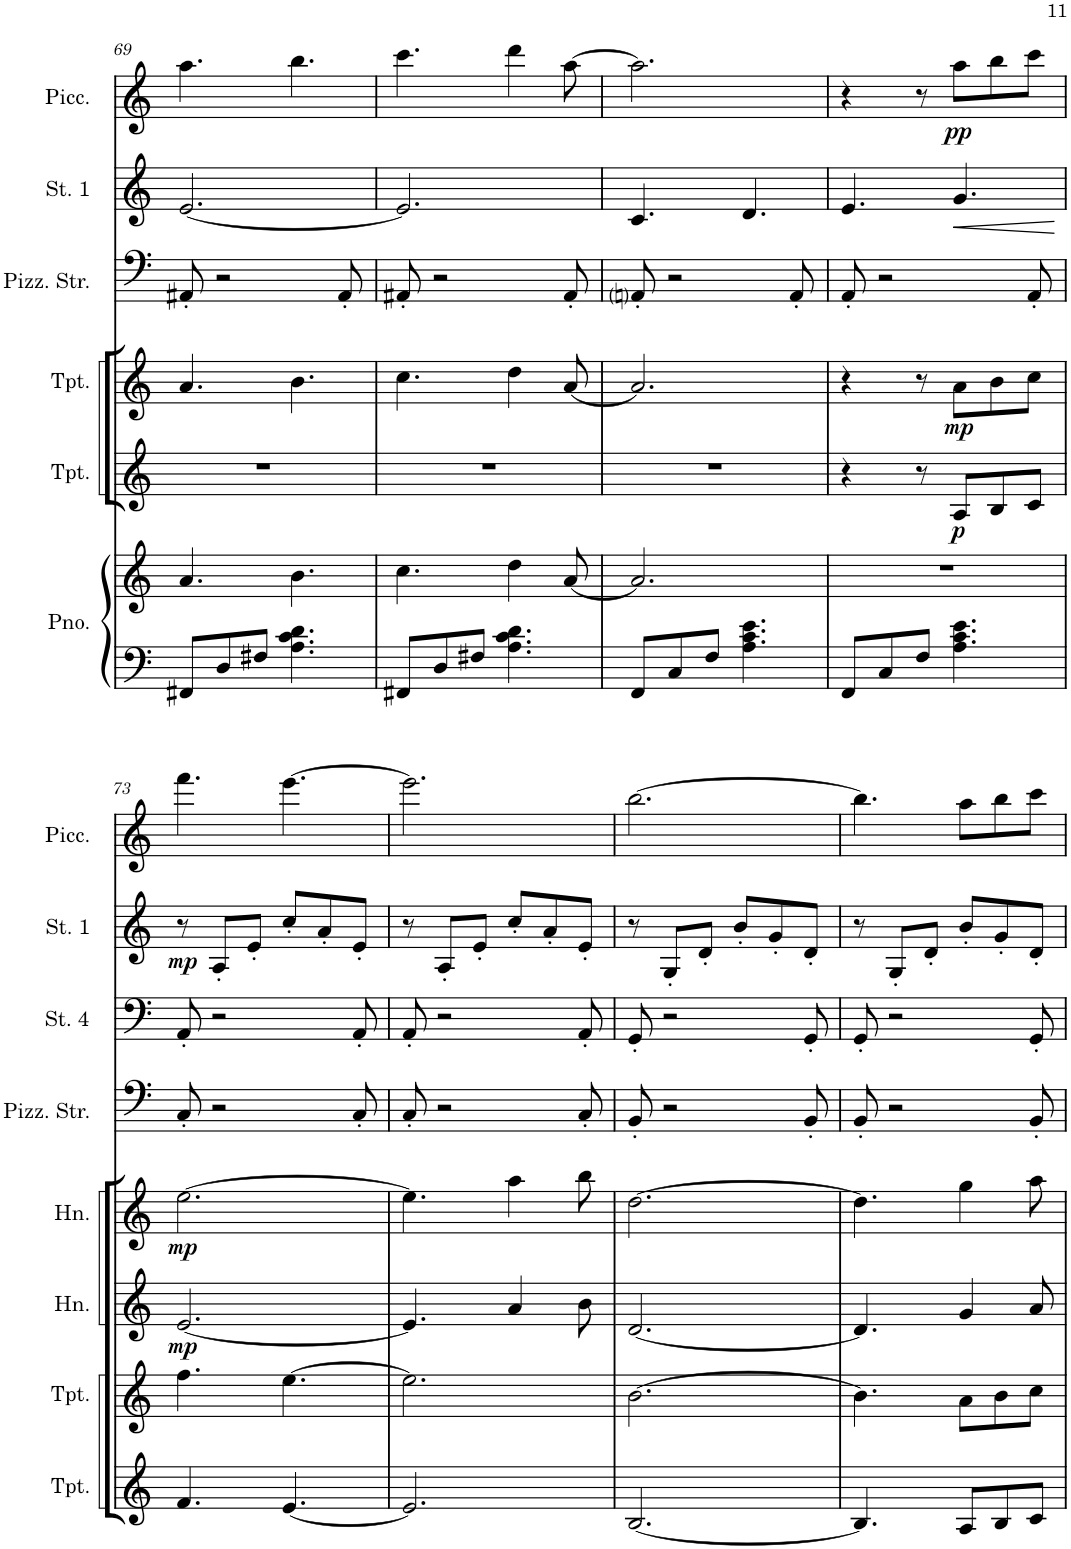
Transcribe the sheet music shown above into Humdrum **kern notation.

**kern	**kern	**kern	**dynam	**kern	**dynam	**kern	**dynam	**kern	**dynam	**kern	**kern	**kern	**dynam	**kern	**dynam
*part9	*part9	*part8	*part8	*part7	*part7	*part6	*part6	*part5	*part5	*part4	*part3	*part2	*part2	*part1	*part1
*staff10	*staff9	*staff8	*staff8	*staff7	*staff7	*staff6	*staff6	*staff5	*staff5	*staff4	*staff3	*staff2	*staff2	*staff1	*staff1
*I"Piano	*	*I"Trumpet	*	*I"Trumpet	*	*I"Horn	*	*I"Horn	*	*I"Pizzicato Strings	*I"Strings 4	*I"Strings 1	*	*I"Piccolo	*
*I'Pno.	*	*I'Tpt.	*	*I'Tpt.	*	*I'Hn.	*	*I'Hn.	*	*I'Pizz. Str.	*I'St. 4	*I'St. 1	*	*I'Picc.	*
!!LO:PB:g=z
*clefF4	*clefG2	*clefG2	*	*clefG2	*	*clefG2	*	*clefG2	*	*clefF5	*clefF4	*clefG2	*	*clefG2	*
*	*	*Trd1c2	*	*Trd1c2	*	*Trd7c12	*	*Trd7c12	*	*	*	*	*	*Trd-7c-12	*
*k[]	*k[]	*k[]	*	*k[]	*	*k[]	*	*k[]	*	*k[]	*k[]	*k[]	*	*k[]	*
*M6/8	*M6/8	*M6/8	*	*M6/8	*	*M6/8	*	*M6/8	*	*M6/8	*M6/8	*M6/8	*	*M6/8	*
=69	=69	=69	=69	=69	=69	=69	=69	=69	=69	=69	=69	=69	=69	=69	=69
8FF#X/L	4.a/	2.r	.	4.a/	.	2.r	.	2.r	.	8FF#X'/	2.r	[2.e/	.	4.aa\	.
8D/	.	.	.	.	.	.	.	.	.	2r	.	.	.	.	.
8F#X/J	.	.	.	.	.	.	.	.	.	.	.	.	.	.	.
4.A\ 4.c\ 4.d\	4.b\	.	.	4.b\	.	.	.	.	.	.	.	.	.	4.bb\	.
.	.	.	.	.	.	.	.	.	.	8FF#'/	.	.	.	.	.
=70	=70	=70	=70	=70	=70	=70	=70	=70	=70	=70	=70	=70	=70	=70	=70
8FF#X/L	4.cc\	2.r	.	4.cc\	.	2.r	.	2.r	.	8FF#X'/	2.r	2.e/]	.	4.ccc\	.
8D/	.	.	.	.	.	.	.	.	.	2r	.	.	.	.	.
8F#X/J	.	.	.	.	.	.	.	.	.	.	.	.	.	.	.
4.A\ 4.c\ 4.d\	4dd\	.	.	4dd\	.	.	.	.	.	.	.	.	.	4ddd\	.
.	[8a/	.	.	[8a/	.	.	.	.	.	8FF#'/	.	.	.	[8aa\	.
=71	=71	=71	=71	=71	=71	=71	=71	=71	=71	=71	=71	=71	=71	=71	=71
8FF/L	2.a/]	2.r	.	2.a/]	.	2.r	.	2.r	.	8FFni'/	2.r	4.c/	.	2.aa\]	.
8C/	.	.	.	.	.	.	.	.	.	2r	.	.	.	.	.
8F/J	.	.	.	.	.	.	.	.	.	.	.	.	.	.	.
4.A\ 4.c\ 4.e\	.	.	.	.	.	.	.	.	.	.	.	4.d/	.	.	.
.	.	.	.	.	.	.	.	.	.	8FF'/	.	.	.	.	.
=72	=72	=72	=72	=72	=72	=72	=72	=72	=72	=72	=72	=72	=72	=72	=72
8FF/L	2.r	4r	.	4r	.	2.r	.	2.r	.	8FF'/	2.r	4.e/	.	4r	.
8C/	.	.	.	.	.	.	.	.	.	2r	.	.	.	.	.
8F/J	.	8r	.	8r	.	.	.	.	.	.	.	.	.	8r	.
!LO:TX:a:color=#FFFFFF:t=.	!	!	!	!	!	!	!	!	!	!	!	!	!	!	!
!	!	!	!LO:DY:b	!	!LO:DY:b	!	!	!	!	!	!	!	!LO:HP:b	!	!LO:DY:b
4.A\ 4.c\ 4.e\	.	8A/L	p	8a\L	mp	.	.	.	.	.	.	4.g/	<	8aa\L	pp
.	.	8B/	.	8b\	.	.	.	.	.	.	.	.	.	8bb\	.
.	.	8c/J	.	8cc\J	.	.	.	.	.	8FF'/	.	.	.	8ccc\J	.
.	.	.	.	.	.	.	.	.	.	.	.	.	[	.	.
!!LO:LB:g=z
=73	=73	=73	=73	=73	=73	=73	=73	=73	=73	=73	=73	=73	=73	=73	=73
!	!	!	!	!	!	!	!LO:DY:b	!	!LO:DY:b	!	!	!	!LO:DY:b	!	!
2.r	2.r	4.f/	.	4.ff\	.	[2.e/	mp	[2.ee\	mp	8AA'/	8AA'/	8r	mp	4.fff\	.
.	.	.	.	.	.	.	.	.	.	2r	2r	8A'/L	.	.	.
.	.	.	.	.	.	.	.	.	.	.	.	8e'/J	.	.	.
.	.	[4.e/	.	[4.ee\	.	.	.	.	.	.	.	8cc'/L	.	[4.eee\	.
.	.	.	.	.	.	.	.	.	.	.	.	8a'/	.	.	.
.	.	.	.	.	.	.	.	.	.	8AA'/	8AA'/	8e'/J	.	.	.
=74	=74	=74	=74	=74	=74	=74	=74	=74	=74	=74	=74	=74	=74	=74	=74
2.r	2.r	2.e/]	.	2.ee\]	.	4.e/]	.	4.ee\]	.	8AA'/	8AA'/	8r	.	2.eee\]	.
.	.	.	.	.	.	.	.	.	.	2r	2r	8A'/L	.	.	.
.	.	.	.	.	.	.	.	.	.	.	.	8e'/J	.	.	.
.	.	.	.	.	.	4a/	.	4aa\	.	.	.	8cc'/L	.	.	.
.	.	.	.	.	.	.	.	.	.	.	.	8a'/	.	.	.
.	.	.	.	.	.	8b\	.	8bb\	.	8AA'/	8AA'/	8e'/J	.	.	.
=75	=75	=75	=75	=75	=75	=75	=75	=75	=75	=75	=75	=75	=75	=75	=75
2.r	2.r	[2.B/	.	[2.b\	.	[2.d/	.	[2.dd\	.	8GG'/	8GG'/	8r	.	[2.bb\	.
.	.	.	.	.	.	.	.	.	.	2r	2r	8G'/L	.	.	.
.	.	.	.	.	.	.	.	.	.	.	.	8d'/J	.	.	.
.	.	.	.	.	.	.	.	.	.	.	.	8b'/L	.	.	.
.	.	.	.	.	.	.	.	.	.	.	.	8g'/	.	.	.
.	.	.	.	.	.	.	.	.	.	8GG'/	8GG'/	8d'/J	.	.	.
=76	=76	=76	=76	=76	=76	=76	=76	=76	=76	=76	=76	=76	=76	=76	=76
2.r	2.r	4.B/]	.	4.b\]	.	4.d/]	.	4.dd\]	.	8GG'/	8GG'/	8r	.	4.bb\]	.
.	.	.	.	.	.	.	.	.	.	2r	2r	8G'/L	.	.	.
.	.	.	.	.	.	.	.	.	.	.	.	8d'/J	.	.	.
.	.	8A/L	.	8a\L	.	4g/	.	4gg\	.	.	.	8b'/L	.	8aa\L	.
.	.	8B/	.	8b\	.	.	.	.	.	.	.	8g'/	.	8bb\	.
.	.	8c/J	.	8cc\J	.	8a/	.	8aa\	.	8GG'/	8GG'/	8d'/J	.	8ccc\J	.
=	=	=	=	=	=	=	=	=	=	=	=	=	=	=	=
*-	*-	*-	*-	*-	*-	*-	*-	*-	*-	*-	*-	*-	*-	*-	*-
